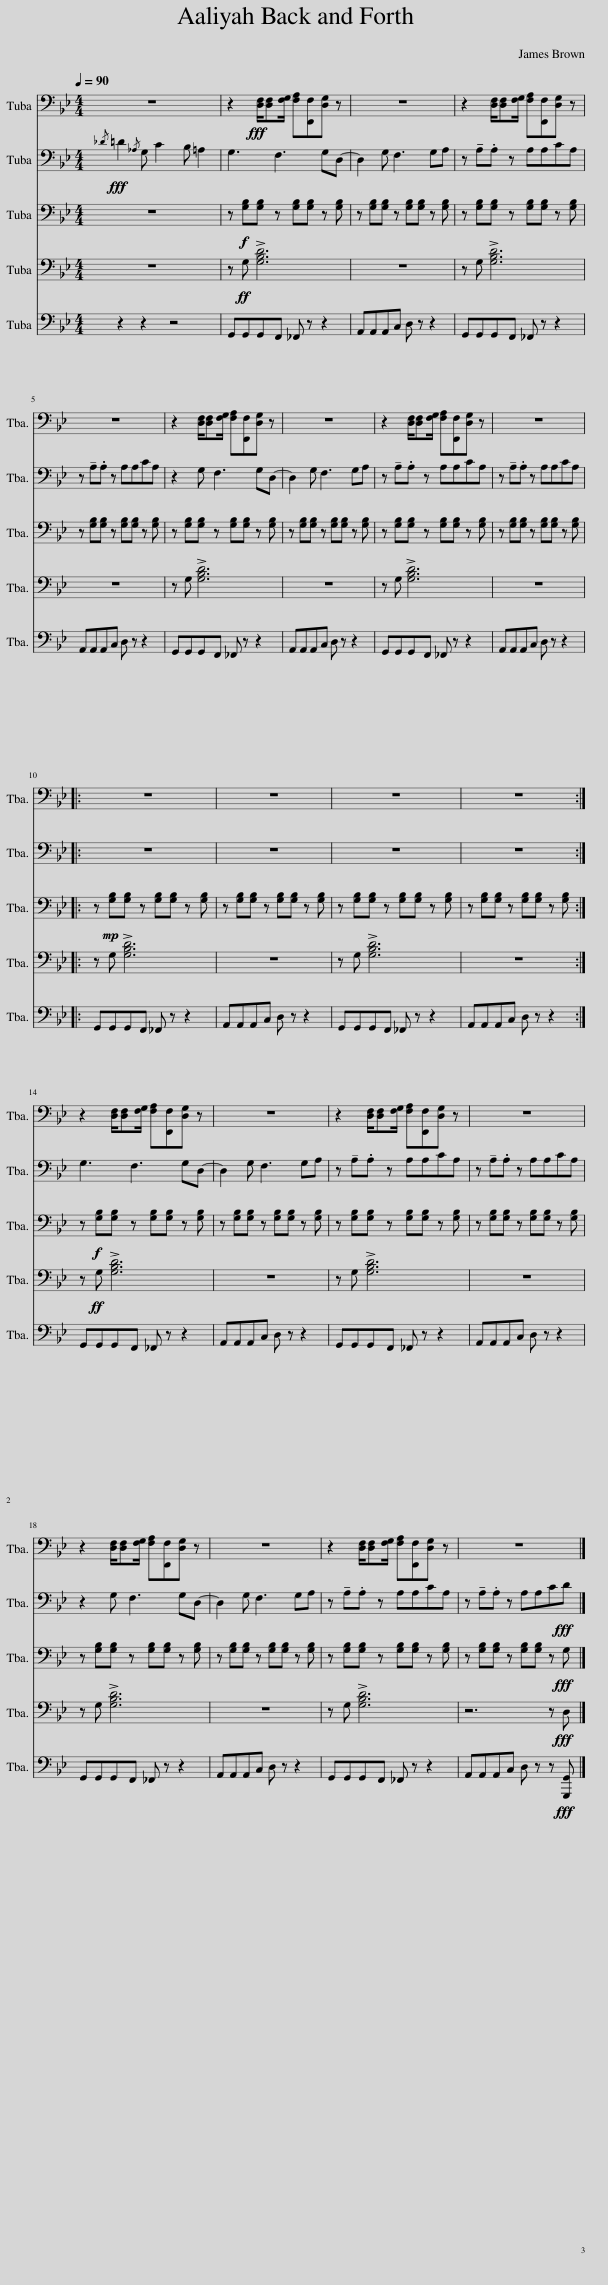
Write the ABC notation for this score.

X:1
%%score 1 2 3 4 5
L:1/8
Q:1/4=90
M:4/4
I:linebreak $
K:Bb
V:1 bass
V:2 bass
V:3 bass
V:4 bass
V:5 bass
V:1
 z8 | z2!fff! [D,F,]/[D,F,][F,G,]/ [F,A,][C,F,][D,G,] z | z8 | z2 [D,F,]/[D,F,][F,G,]/ [F,A,][C,F,][D,G,] z |$ z8 | %5
 z2 [D,F,]/[D,F,][F,G,]/ [F,A,][C,F,][D,G,] z | z8 | z2 [D,F,]/[D,F,][F,G,]/ [F,A,][C,F,][D,G,] z | z8 |:$ z8 | %10
 z8 | z8 | z8 :|$ z2 [D,F,]/[D,F,][F,G,]/ [F,A,][C,F,][D,G,] z | z8 | %15
 z2 [D,F,]/[D,F,][F,G,]/ [F,A,][C,F,][D,G,] z | z8 |$ z2 [D,F,]/[D,F,][F,G,]/ [F,A,][C,F,][D,G,] z | z8 | z2 [D,F,]/[D,F,][F,G,]/ [F,A,][C,F,][D,G,] z | %20
 z8 |] %21
V:2
!fff!{/_D} =D2{/_A,} G, C2 B, =A,2 | G,3 F,3 G,D,- | D,2 G, F,3 G,A, | z !tenuto!A,.A, z A,A,CA, |$ z !tenuto!A,.A, z A,A,CA, | %5
 z2 G, F,3 G,D,- | D,2 G, F,3 G,A, | z !tenuto!A,.A, z A,A,CA, | z !tenuto!A,.A, z A,A,CA, |:$ z8 | %10
 z8 | z8 | z8 :|$ G,3 F,3 G,D,- | D,2 G, F,3 G,A, | %15
 z !tenuto!A,.A, z A,A,CA, | z !tenuto!A,.A, z A,A,CA, |$ z2 G, F,3 G,D,- | D,2 G, F,3 G,A, | z !tenuto!A,.A, z A,A,CA, | %20
 z !tenuto!A,.A, z A,A,C!fff!D |] %21
V:3
 z8 | z!f! [G,B,][G,B,] z [G,B,][G,B,] z [G,B,] | z [G,B,][G,B,] z [G,B,][G,B,] z [G,B,] | z [G,B,][G,B,] z [G,B,][G,B,] z [G,B,] |$ z [G,B,][G,B,] z [G,B,][G,B,] z [G,B,] | %5
 z [G,B,][G,B,] z [G,B,][G,B,] z [G,B,] | z [G,B,][G,B,] z [G,B,][G,B,] z [G,B,] | z [G,B,][G,B,] z [G,B,][G,B,] z [G,B,] | z [G,B,][G,B,] z [G,B,][G,B,] z [G,B,] |:$ z!mp! [G,B,][G,B,] z [G,B,][G,B,] z [G,B,] | %10
 z [G,B,][G,B,] z [G,B,][G,B,] z [G,B,] | z [G,B,][G,B,] z [G,B,][G,B,] z [G,B,] | z [G,B,][G,B,] z [G,B,][G,B,] z [G,B,] :|$ z!f! [G,B,][G,B,] z [G,B,][G,B,] z [G,B,] | z [G,B,][G,B,] z [G,B,][G,B,] z [G,B,] | %15
 z [G,B,][G,B,] z [G,B,][G,B,] z [G,B,] | z [G,B,][G,B,] z [G,B,][G,B,] z [G,B,] |$ z [G,B,][G,B,] z [G,B,][G,B,] z [G,B,] | z [G,B,][G,B,] z [G,B,][G,B,] z [G,B,] | z [G,B,][G,B,] z [G,B,][G,B,] z [G,B,] | %20
 z [G,B,][G,B,] z [G,B,][G,B,] z!fff! G, |] %21
V:4
 z8 | z!ff! G, !>![G,B,D]6 | z8 | z G, !>![G,B,D]6 |$ z8 | %5
 z G, !>![G,B,D]6 | z8 | z G, !>![G,B,D]6 | z8 |:$ z G, !>![G,B,D]6 | %10
 z8 | z G, !>![G,B,D]6 | z8 :|$ z!ff! G, !>![G,B,D]6 | z8 | %15
 z G, !>![G,B,D]6 | z8 |$ z G, !>![G,B,D]6 | z8 | z G, !>![G,B,D]6 | %20
 z6 z!fff! D, |] %21
V:5
 z2 z2 z4 | G,,G,,G,,F,, _F,, z z2 | A,,A,,A,,C, D, z z2 | G,,G,,G,,F,, _F,, z z2 |$ A,,A,,A,,C, D, z z2 | %5
 G,,G,,G,,F,, _F,, z z2 | A,,A,,A,,C, D, z z2 | G,,G,,G,,F,, _F,, z z2 | A,,A,,A,,C, D, z z2 |:$ G,,G,,G,,F,, _F,, z z2 | %10
 A,,A,,A,,C, D, z z2 | G,,G,,G,,F,, _F,, z z2 | A,,A,,A,,C, D, z z2 :|$ G,,G,,G,,F,, _F,, z z2 | A,,A,,A,,C, D, z z2 | %15
 G,,G,,G,,F,, _F,, z z2 | A,,A,,A,,C, D, z z2 |$ G,,G,,G,,F,, _F,, z z2 | A,,A,,A,,C, D, z z2 | G,,G,,G,,F,, _F,, z z2 | %20
 A,,A,,A,,C, D, z z!fff! [G,,,G,,] |] %21
